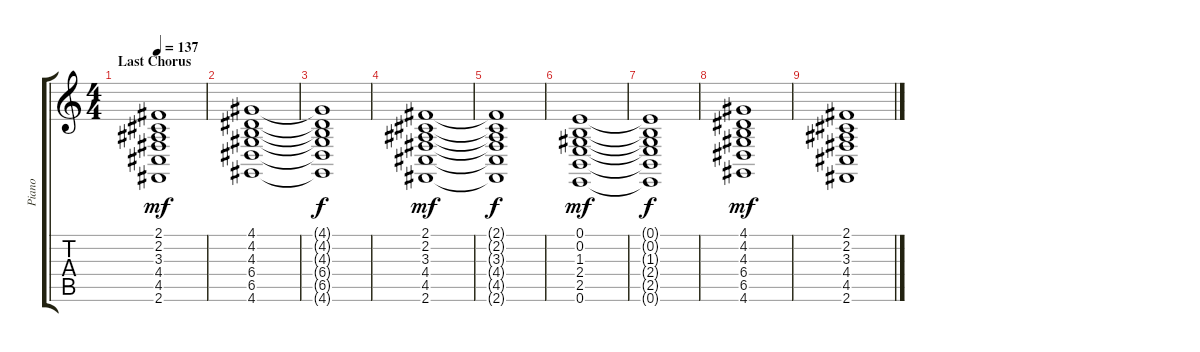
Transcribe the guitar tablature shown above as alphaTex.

\track ("Piano" "Piano") {instrument electricpiano2}
\staff {score tabs}
\tuning (E4 B3 G3 D3 A2 E2) {hide}
\ts (4 4)
\section ("" "Last Chorus")
\tempo 137
\clef g2
\ks c
(2.1 2.2 3.3 4.4 4.5 2.6).1{dy mf} |
(4.1 4.2 4.3 6.4 6.5 4.6).1 |
(4.1{t} 4.2{t} 4.3{t} 6.4{t} 6.5{t} 4.6{t}).1{dy f} |
(2.1 2.2 3.3 4.4 4.5 2.6).1{dy mf} |
(2.1{t} 2.2{t} 3.3{t} 4.4{t} 4.5{t} 2.6{t}).1{dy f} |
(0.1 0.2 1.3 2.4 2.5 0.6).1{dy mf} |
(0.1{t} 0.2{t} 1.3{t} 2.4{t} 2.5{t} 0.6{t}).1{dy f} |
(4.1 4.2 4.3 6.4 6.5 4.6).1{dy mf} |
(2.1 2.2 3.3 4.4 4.5 2.6).1
